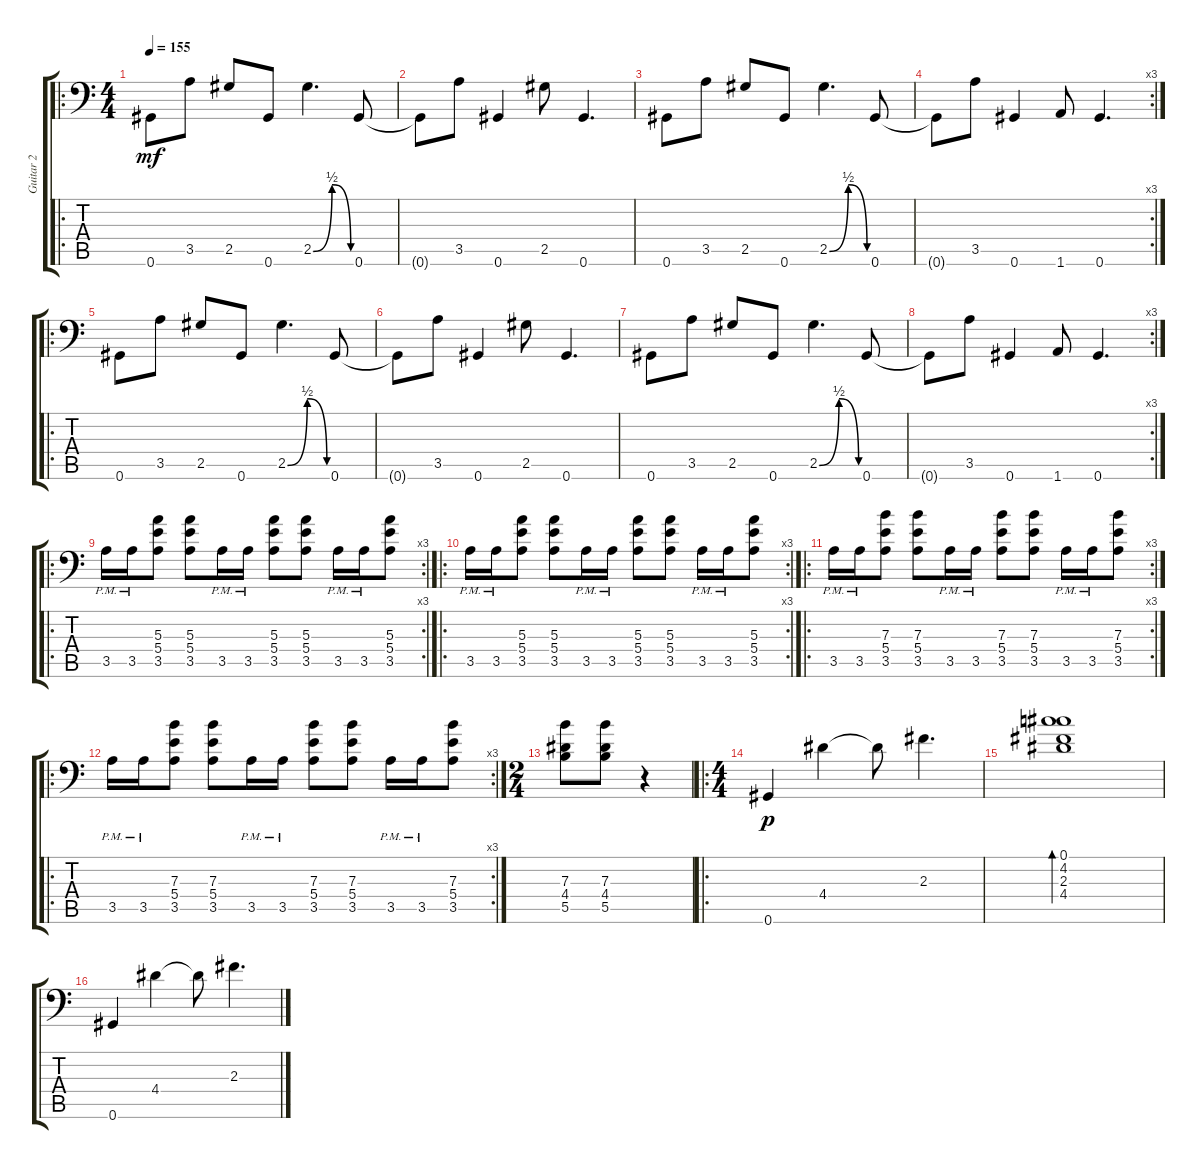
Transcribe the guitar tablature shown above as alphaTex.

\track ("Guitar 2" "Guitar 2") {instrument distortionguitar}
\staff {score tabs}
\tuning (Db4 Ab3 E3 B2 Gb2 Ab1) {hide}
\ro
\ts (4 4)
\tempo 155
\clef f4
\ks c
0.6.8{dy mf} 3.5.8 2.5.8 0.6.8 2.5{be (custom 0 0 30 2 30 2 60 0 60 0)}.4{d} 0.6.8 |
0.6{t}.8 3.5.8 0.6.4 2.5.8 0.6.4{d} |
0.6.8 3.5.8 2.5.8 0.6.8 2.5{be (custom 0 0 30 2 30 2 60 0 60 0)}.4{d} 0.6.8 |
\rc 3
0.6{t}.8 3.5.8 0.6.4 1.6.8 0.6.4{d} |
\ro
0.6.8 3.5.8 2.5.8 0.6.8 2.5{be (custom 0 0 30 2 30 2 60 0 60 0)}.4{d} 0.6.8 |
0.6{t}.8 3.5.8 0.6.4 2.5.8 0.6.4{d} |
0.6.8 3.5.8 2.5.8 0.6.8 2.5{be (custom 0 0 30 2 30 2 60 0 60 0)}.4{d} 0.6.8 |
\rc 3
0.6{t}.8 3.5.8 0.6.4 1.6.8 0.6.4{d} |
\ro
\rc 3
3.5{pm}.16 3.5{pm}.16 (5.3 5.4 3.5).8 (5.3 5.4 3.5).8 3.5{pm}.16 3.5{pm}.16 (5.3 5.4 3.5).8 (5.3 5.4 3.5).8 3.5{pm}.16 3.5{pm}.16 (5.3 5.4 3.5).8 |
\ro
\rc 3
3.5{pm}.16 3.5{pm}.16 (5.3 5.4 3.5).8 (5.3 5.4 3.5).8 3.5{pm}.16 3.5{pm}.16 (5.3 5.4 3.5).8 (5.3 5.4 3.5).8 3.5{pm}.16 3.5{pm}.16 (5.3 5.4 3.5).8 |
\ro
\rc 3
3.5{pm}.16 3.5{pm}.16 (7.3 5.4 3.5).8 (7.3 5.4 3.5).8 3.5{pm}.16 3.5{pm}.16 (7.3 5.4 3.5).8 (7.3 5.4 3.5).8 3.5{pm}.16 3.5{pm}.16 (7.3 5.4 3.5).8 |
\ro
\rc 3
3.5{pm}.16 3.5{pm}.16 (7.3 5.4 3.5).8 (7.3 5.4 3.5).8 3.5{pm}.16 3.5{pm}.16 (7.3 5.4 3.5).8 (7.3 5.4 3.5).8 3.5{pm}.16 3.5{pm}.16 (7.3 5.4 3.5).8 |
\ts (2 4)
(7.3 4.4 5.5).8 (7.3 4.4 5.5).8 r.4 |
\ro
\ts (4 4)
0.6.4{dy p} 4.4.4 4.4{t}.8 2.3.4{d} |
(0.1 4.2 2.3 4.4).1{bd 30} |
0.6.4 4.4.4 4.4{t}.8 2.3.4{d}
